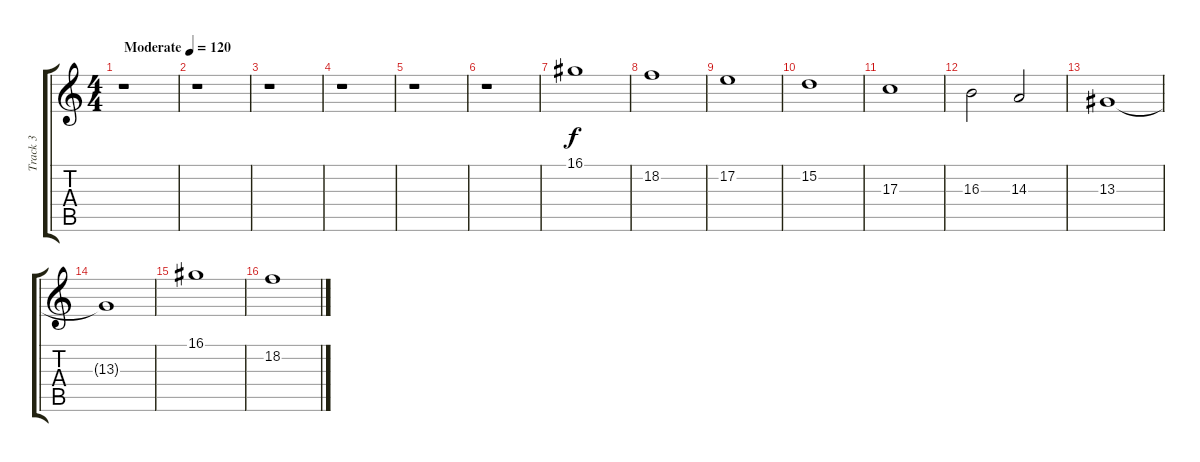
\track ("Track 3" "Track 3") {instrument flute}
\staff {score tabs}
\tuning (E4 B3 G3 D3 A2 E2) {hide}
\ts (4 4)
\tempo (120 "Moderate")
\clef g2
\ks c
r.1{dy f instrument flute} |
r.1 |
r.1 |
r.1 |
r.1 |
r.1 |
16.1.1 |
18.2.1 |
17.2.1 |
15.2.1 |
17.3.1 |
16.3.2 14.3.2 |
13.3.1 |
13.3{t}.1 |
16.1.1 |
18.2.1
